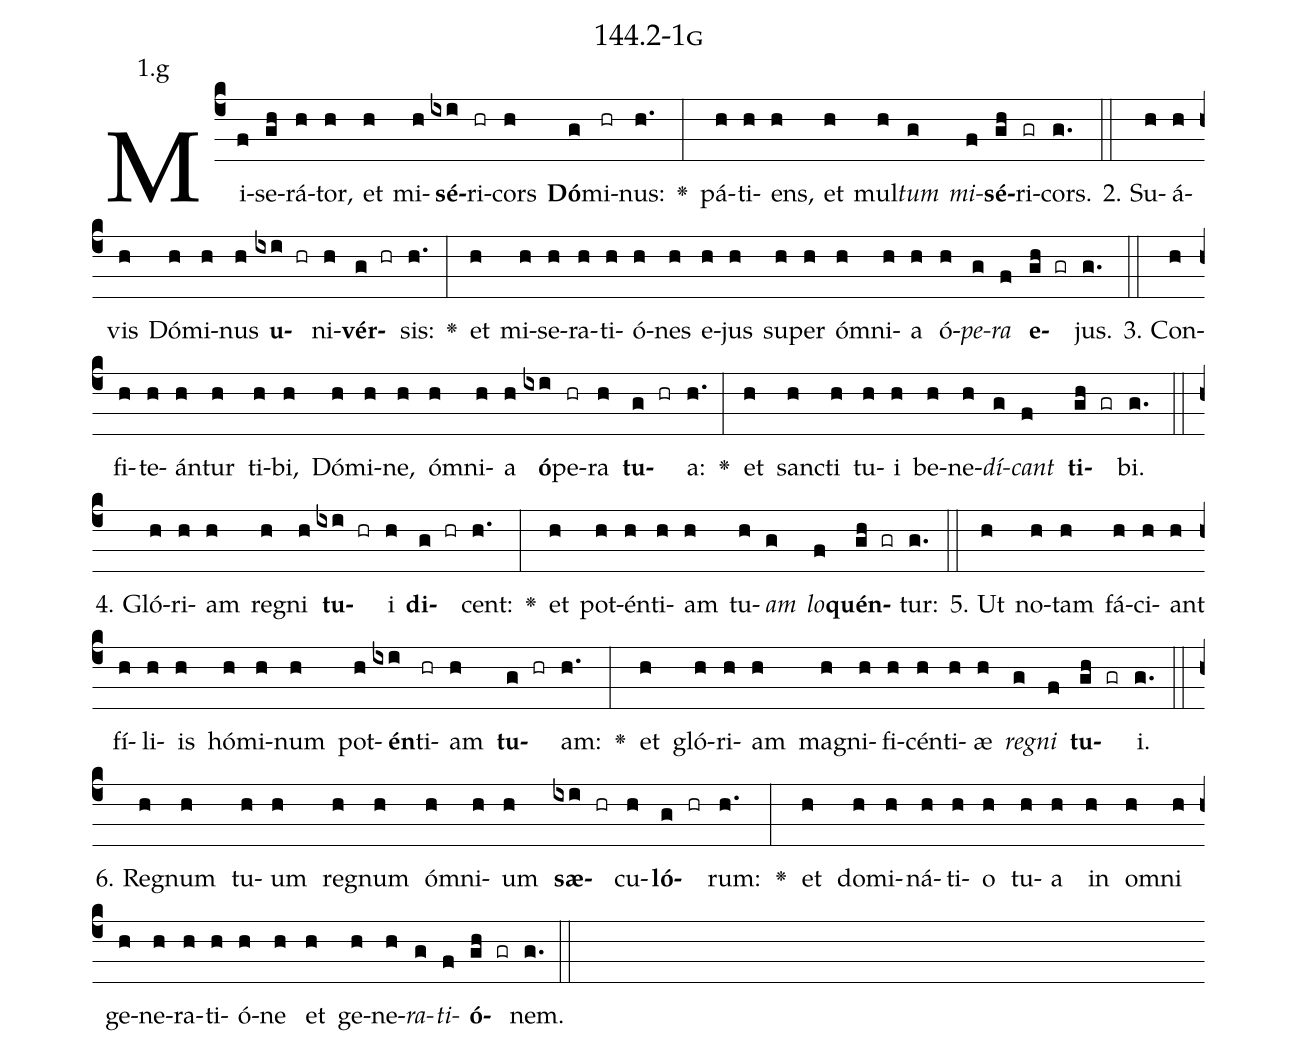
name: 144.2-1g;
annotation: 1.g;
%%
(c4)Mi(f)se(gh)rá(h)tor,(h) et(h) mi(h)<b>sé</b>(ixi)ri(hr)cors(h) <b>Dó</b>(g)mi(hr)nus:(h.) <v>\greheightstar</v>(:) pá(h)ti(h)ens,(h) et(h) mul(h)<i>tum</i>(g) <i>mi</i>(f)<b>sé</b>(gh)ri(gr)cors.(g.) (::)
2. Su(h)á(h)vis(h) Dó(h)mi(h)nus(h) <b>u</b>(ixi hr)ni(h)<b>vér</b>(g hr)sis:(h.) <v>\greheightstar</v>(:) et(h) mi(h)se(h)ra(h)ti(h)ó(h)nes(h) e(h)jus(h) su(h)per(h) óm(h)ni(h)a(h) ó(h)<i>pe</i>(g)<i>ra</i>(f) <b>e</b>(gh gr)jus.(g.) (::)
3. Con(h)fi(h)te(h)án(h)tur(h) ti(h)bi,(h) Dó(h)mi(h)ne,(h) óm(h)ni(h)a(h) <b>ó</b>(ixi)pe(hr)ra(h) <b>tu</b>(g hr)a:(h.) <v>\greheightstar</v>(:) et(h) sanc(h)ti(h) tu(h)i(h) be(h)ne(h)<i>dí</i>(g)<i>cant</i>(f) <b>ti</b>(gh gr)bi.(g.) (::)
4. Gló(h)ri(h)am(h) re(h)gni(h) <b>tu</b>(ixi hr)i(h) <b>di</b>(g hr)cent:(h.) <v>\greheightstar</v>(:) et(h) pot(h)én(h)ti(h)am(h) tu(h)<i>am</i>(g) <i>lo</i>(f)<b>quén</b>(gh gr)tur:(g.) (::)
5. Ut(h) no(h)tam(h) fá(h)ci(h)ant(h) fí(h)li(h)is(h) hó(h)mi(h)num(h) pot(h)<b>én</b>(ixi)ti(hr)am(h) <b>tu</b>(g hr)am:(h.) <v>\greheightstar</v>(:) et(h) gló(h)ri(h)am(h) ma(h)gni(h)fi(h)cén(h)ti(h)æ(h) <i>re</i>(g)<i>gni</i>(f) <b>tu</b>(gh gr)i.(g.) (::)
6. Re(h)gnum(h) tu(h)um(h) re(h)gnum(h) óm(h)ni(h)um(h) <b>sæ</b>(ixi hr)cu(h)<b>ló</b>(g hr)rum:(h.) <v>\greheightstar</v>(:) et(h) do(h)mi(h)ná(h)ti(h)o(h) tu(h)a(h) in(h) om(h)ni(h) ge(h)ne(h)ra(h)ti(h)ó(h)ne(h) et(h) ge(h)ne(h)<i>ra</i>(g)<i>ti</i>(f)<b>ó</b>(gh gr)nem.(g.) (::)
